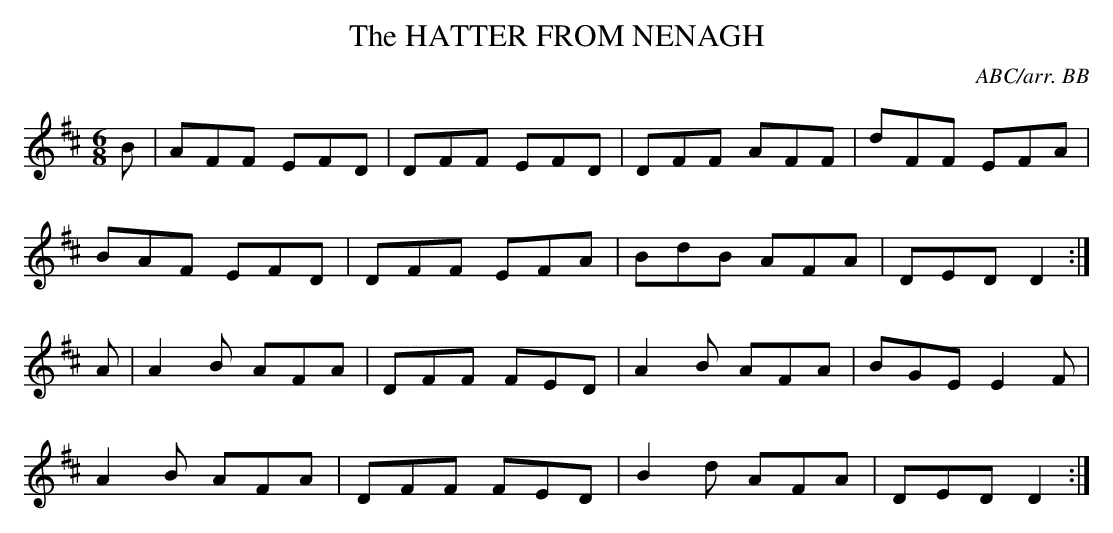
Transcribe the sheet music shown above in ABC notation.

X:1
T:HATTER FROM NENAGH, The
C:ABC/arr. BB
L:1/8
M:6/8
K:D
B|AFF EFD|DFF EFD|DFF AFF|dFF EFA|
BAF EFD|DFF EFA|BdB AFA|DED D2:|
A|A2B AFA|DFF FED|A2B AFA|BGE E2F|
A2B AFA|DFF FED|B2d AFA|DED D2:|
